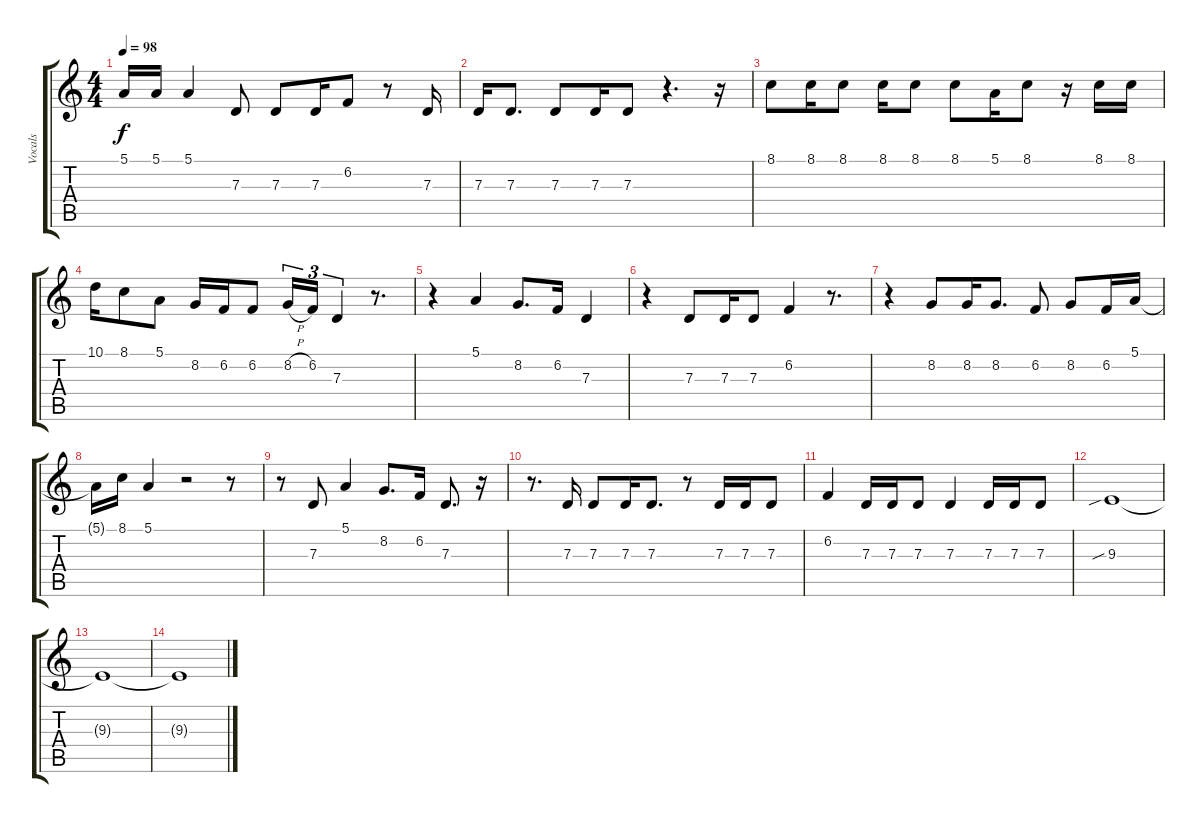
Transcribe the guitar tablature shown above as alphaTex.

\track ("Vocals" "Vocals") {instrument flute}
\staff {score tabs}
\tuning (E4 B3 G3 D3 A2 E2) {hide}
\ts (4 4)
\tempo 98
\clef g2
\ks c
5.1.16{dy f} 5.1.16 5.1.4 7.3.8 7.3.8 7.3.16 6.2.8 r.8 7.3.16 |
7.3.16 7.3.8{d} 7.3.8 7.3.16 7.3.8 r.4{d} r.16 |
8.1.8 8.1.16 8.1.8 8.1.16 8.1.8 8.1.8 5.1.16 8.1.8 r.16 8.1.16 8.1.16 |
10.1.16 8.1.8 5.1.8 8.2.16 6.2.16 6.2.8 8.2{h}.16{tu (3 2)} 6.2.16{tu (3 2)} 7.3.4{tu (3 2)} r.8{d} |
r.4 5.1.4 8.2.8{d} 6.2.16 7.3.4 |
r.4 7.3.8 7.3.16 7.3.8 6.2.4 r.8{d} |
r.4 8.2.8 8.2.16 8.2.8{d} 6.2.8 8.2.8 6.2.16 5.1.16 |
5.1{t}.16 8.1.16 5.1.4 r.2 r.8 |
r.8 7.3.8 5.1.4 8.2.8{d} 6.2.16 7.3.8{d} r.16 |
r.8{d} 7.3.16 7.3.8 7.3.16 7.3.8{d} r.8 7.3.16 7.3.16 7.3.8 |
6.2.4 7.3.16 7.3.16 7.3.8 7.3.4 7.3.16 7.3.16 7.3.8 |
9.3{sib}.1 |
9.3{t}.1 |
9.3{t}.1
